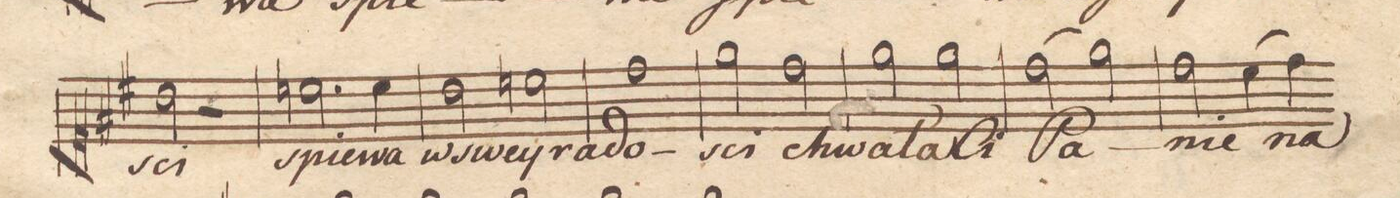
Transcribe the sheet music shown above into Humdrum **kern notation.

**kern	**text	**dynam
*I"Soprano.	*	*
*clefC1	*	*
*k[f#c#]	*	*
*met(c|)	*	*
*M2/2	*	*
2b\	-sci	.
2r	.	.
=74	=74	=74
2.ccn\	spie-	.
4cc\	-wa	.
=75	=75	=75
2b\	w swey	.
2ccn\	ra-	.
=76	=76	=76
1dd\	-do-	.
=77	=77	=77
2ee\	-sci	.
2dd\	chwa-	.
=78	=78	=78
2ee\	-ła	.
2ee\	Ci	.
=79	=79	=79
(2dd\	Pa-	.
2ee\)	.	.
=80	=80	=80
2dd\	-nie	.
(4cc#\	na	.
4dd\)	.	.
=81	=81	=81
*-	*-	*-
